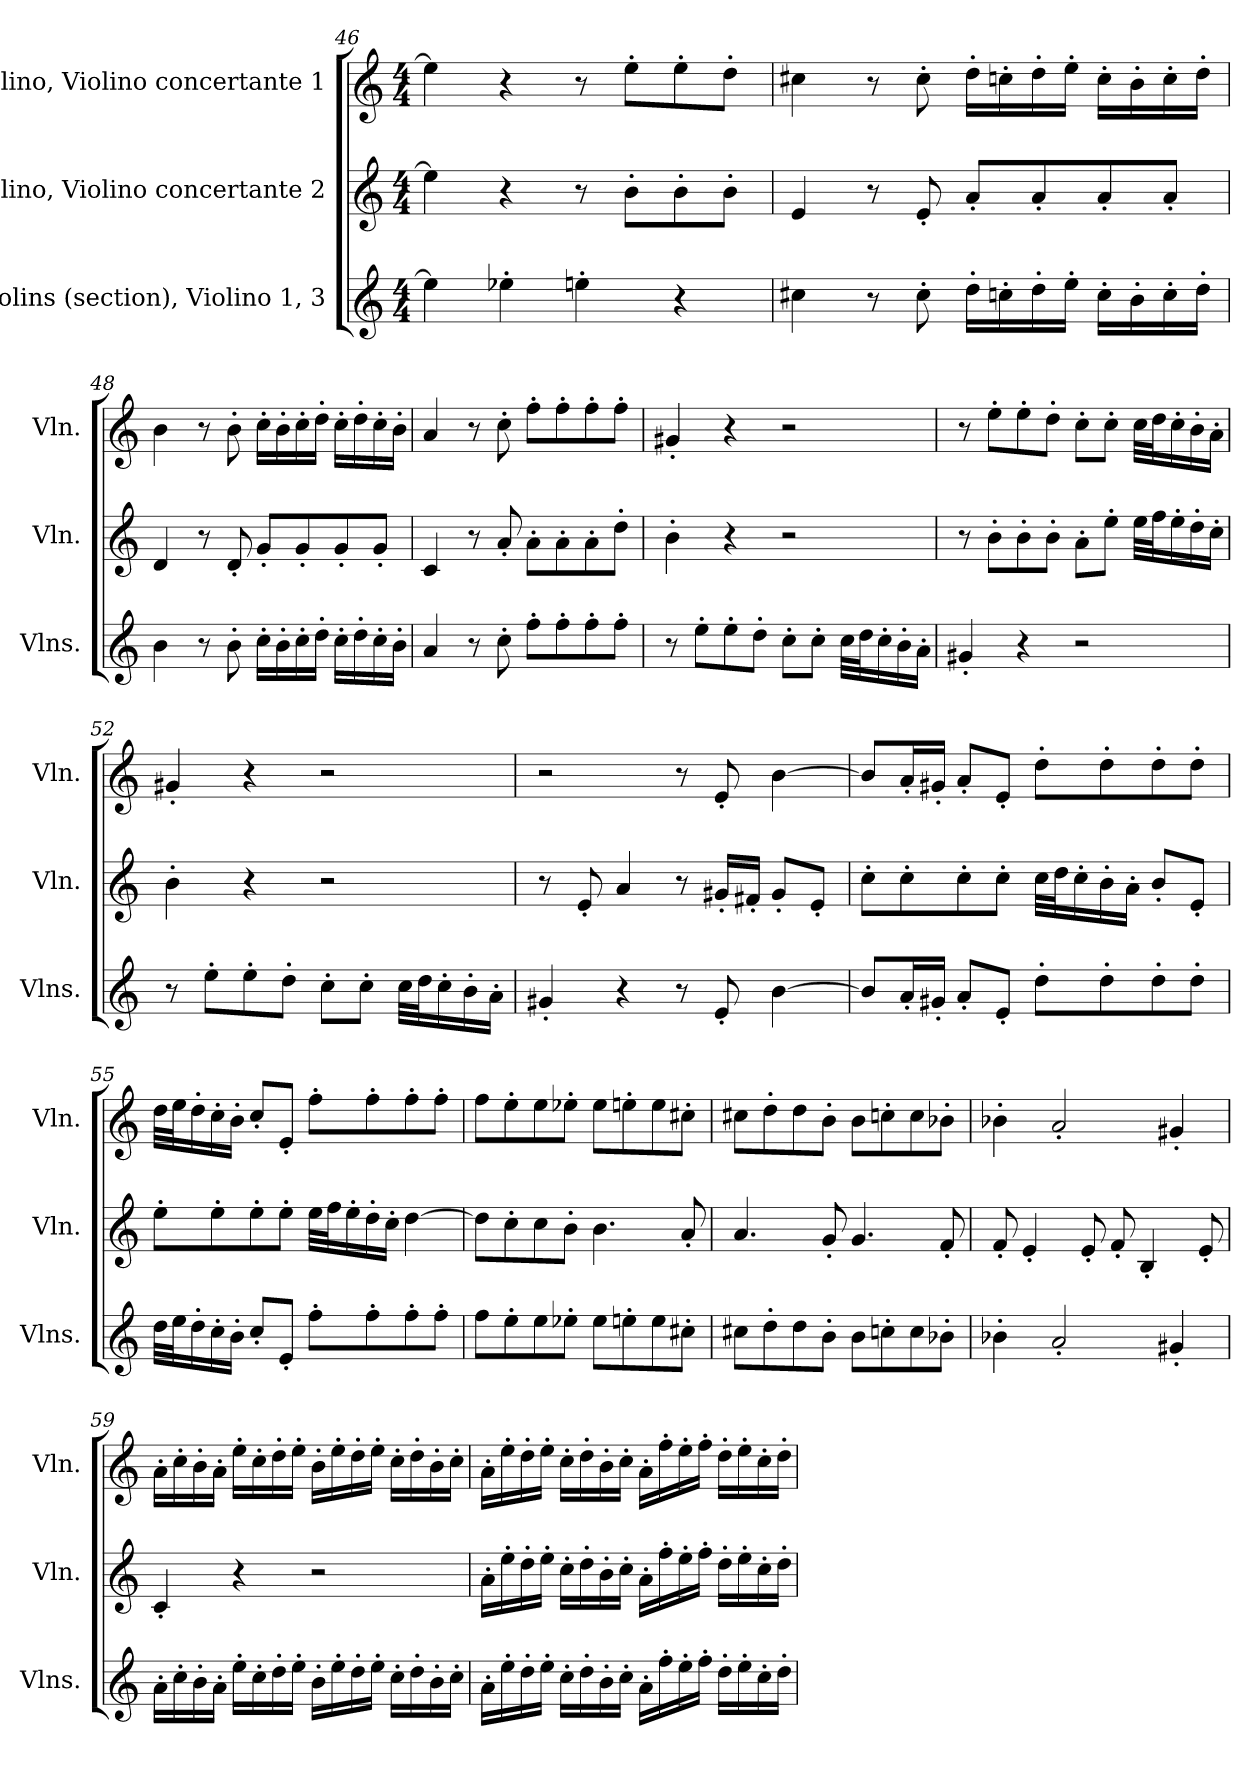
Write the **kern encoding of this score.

**kern	**kern	**kern
*part3	*part2	*part1
*staff3	*staff2	*staff1
*I"Violins (section), Violino 1, 3	*I"Violino, Violino concertante 2	*I"Violino, Violino concertante 1
*I'Vlns.	*I'Vln.	*I'Vln.
!!LO:LB:g=z
*clefG2	*clefG2	*clefG2
*k[]	*k[]	*k[]
*M4/4	*M4/4	*M4/4
=46	=46	=46
4ee\]	4ee\]	4ee\]
4ee-X'\	4r	4r
4een'\	8r	8r
.	8b'\L	8ee'\L
4r	8b'\	8ee'\
.	8b'\J	8dd'\J
=47	=47	=47
4cc#X\	4e/	4cc#X\
8r	8r	8r
8cc#'\	8e'/	8cc#'\
16dd'\LL	8a'/L	16dd'\LL
16ccn'\	.	16ccn'\
16dd'\	8a'/	16dd'\
16ee'\JJ	.	16ee'\JJ
16cc'\LL	8a'/	16cc'\LL
16b'\	.	16b'\
16cc'\	8a'/J	16cc'\
16dd'\JJ	.	16dd'\JJ
=48	=48	=48
4b\	4d/	4b\
8r	8r	8r
8b'\	8d'/	8b'\
16cc'\LL	8g'/L	16cc'\LL
16b'\	.	16b'\
16cc'\	8g'/	16cc'\
16dd'\JJ	.	16dd'\JJ
16cc'\LL	8g'/	16cc'\LL
16dd'\	.	16dd'\
16cc'\	8g'/J	16cc'\
16b'\JJ	.	16b'\JJ
!!LO:LB:g=z
=49	=49	=49
4a/	4c/	4a/
8r	8r	8r
8cc'\	8a'/	8cc'\
8ff'\L	8a'\L	8ff'\L
8ff'\	8a'\	8ff'\
8ff'\	8a'\	8ff'\
8ff'\J	8dd'\J	8ff'\J
=50	=50	=50
8r	4b'\	4g#X'/
8ee'\L	.	.
8ee'\	4r	4r
8dd'\J	.	.
8cc'\L	2r	2r
8cc'\J	.	.
32cc\LLL	.	.
32dd\J	.	.
16cc'\	.	.
16b'\	.	.
16a'\JJ	.	.
=51	=51	=51
4g#X'/	8r	8r
.	8b'\L	8ee'\L
4r	8b'\	8ee'\
.	8b'\J	8dd'\J
2r	8a'\L	8cc'\L
.	8ee'\J	8cc'\J
.	32ee\LLL	32cc\LLL
.	32ff\J	32dd\J
.	16ee'\	16cc'\
.	16dd'\	16b'\
.	16cc'\JJ	16a'\JJ
!!LO:LB:g=z
=52	=52	=52
8r	4b'\	4g#X'/
8ee'\L	.	.
8ee'\	4r	4r
8dd'\J	.	.
8cc'\L	2r	2r
8cc'\J	.	.
32cc\LLL	.	.
32dd\J	.	.
16cc'\	.	.
16b'\	.	.
16a'\JJ	.	.
=53	=53	=53
4g#X'/	8r	2r
.	8e'/	.
4r	4a/	.
8r	8r	8r
8e'/	16g#X'/LL	8e'/
.	16f#X'/JJ	.
[4b\	8g#'/L	[4b\
.	8e'/J	.
=54	=54	=54
8b/L]	8cc'\L	8b/L]
16a'/L	8cc'\	16a'/L
16g#X'/JJ	.	16g#X'/JJ
8a'/L	8cc'\	8a'/L
8e'/J	8cc'\J	8e'/J
8dd'\L	32cc\LLL	8dd'\L
.	32dd\J	.
.	16cc'\	.
8dd'\	16b'\	8dd'\
.	16a'\JJ	.
8dd'\	8b'/L	8dd'\
8dd'\J	8e'/J	8dd'\J
!!LO:PB:g=z
=55	=55	=55
32dd\LLL	8ee'\L	32dd\LLL
32ee\J	.	32ee\J
16dd'\	.	16dd'\
16cc'\	8ee'\	16cc'\
16b'\JJ	.	16b'\JJ
8cc'/L	8ee'\	8cc'/L
8e'/J	8ee'\J	8e'/J
8ff'\L	32ee\LLL	8ff'\L
.	32ff\J	.
.	16ee'\	.
8ff'\	16dd'\	8ff'\
.	16cc'\JJ	.
8ff'\	[4dd\	8ff'\
8ff'\J	.	8ff'\J
=56	=56	=56
8ff\L	8dd\L]	8ff\L
8ee'\	8cc'\	8ee'\
8ee\	8cc\	8ee\
8ee-X'\J	8b'\J	8ee-X'\J
8ee-\L	4.b\	8ee-\L
8een'\	.	8een'\
8ee\	.	8ee\
8cc#X'\J	8a'/	8cc#X'\J
=57	=57	=57
8cc#X\L	4.a/	8cc#X\L
8dd'\	.	8dd'\
8dd\	.	8dd\
8b'\J	8g'/	8b'\J
8b\L	4.g/	8b\L
8ccn'\	.	8ccn'\
8cc\	.	8cc\
8b-X'\J	8f'/	8b-X'\J
!!LO:LB:g=z
=58	=58	=58
4b-X'\	8f'/	4b-X'\
.	4e'/	.
2a'/	.	2a'/
.	8e'/	.
.	8f'/	.
.	4B'/	.
4g#X'/	.	4g#X'/
.	8e'/	.
=59	=59	=59
16a'\LL	4c'/	16a'\LL
16cc'\	.	16cc'\
16b'\	.	16b'\
16a'\JJ	.	16a'\JJ
16ee'\LL	4r	16ee'\LL
16cc'\	.	16cc'\
16dd'\	.	16dd'\
16ee'\JJ	.	16ee'\JJ
16b'\LL	2r	16b'\LL
16ee'\	.	16ee'\
16dd'\	.	16dd'\
16ee'\JJ	.	16ee'\JJ
16cc'\LL	.	16cc'\LL
16dd'\	.	16dd'\
16b'\	.	16b'\
16cc'\JJ	.	16cc'\JJ
=60	=60	=60
16a'\LL	16a'\LL	16a'\LL
16ee'\	16ee'\	16ee'\
16dd'\	16dd'\	16dd'\
16ee'\JJ	16ee'\JJ	16ee'\JJ
16cc'\LL	16cc'\LL	16cc'\LL
16dd'\	16dd'\	16dd'\
16b'\	16b'\	16b'\
16cc'\JJ	16cc'\JJ	16cc'\JJ
16a'\LL	16a'\LL	16a'\LL
16ff'\	16ff'\	16ff'\
16ee'\	16ee'\	16ee'\
16ff'\JJ	16ff'\JJ	16ff'\JJ
16dd'\LL	16dd'\LL	16dd'\LL
16ee'\	16ee'\	16ee'\
16cc'\	16cc'\	16cc'\
16dd'\JJ	16dd'\JJ	16dd'\JJ
=	=	=
*-	*-	*-
